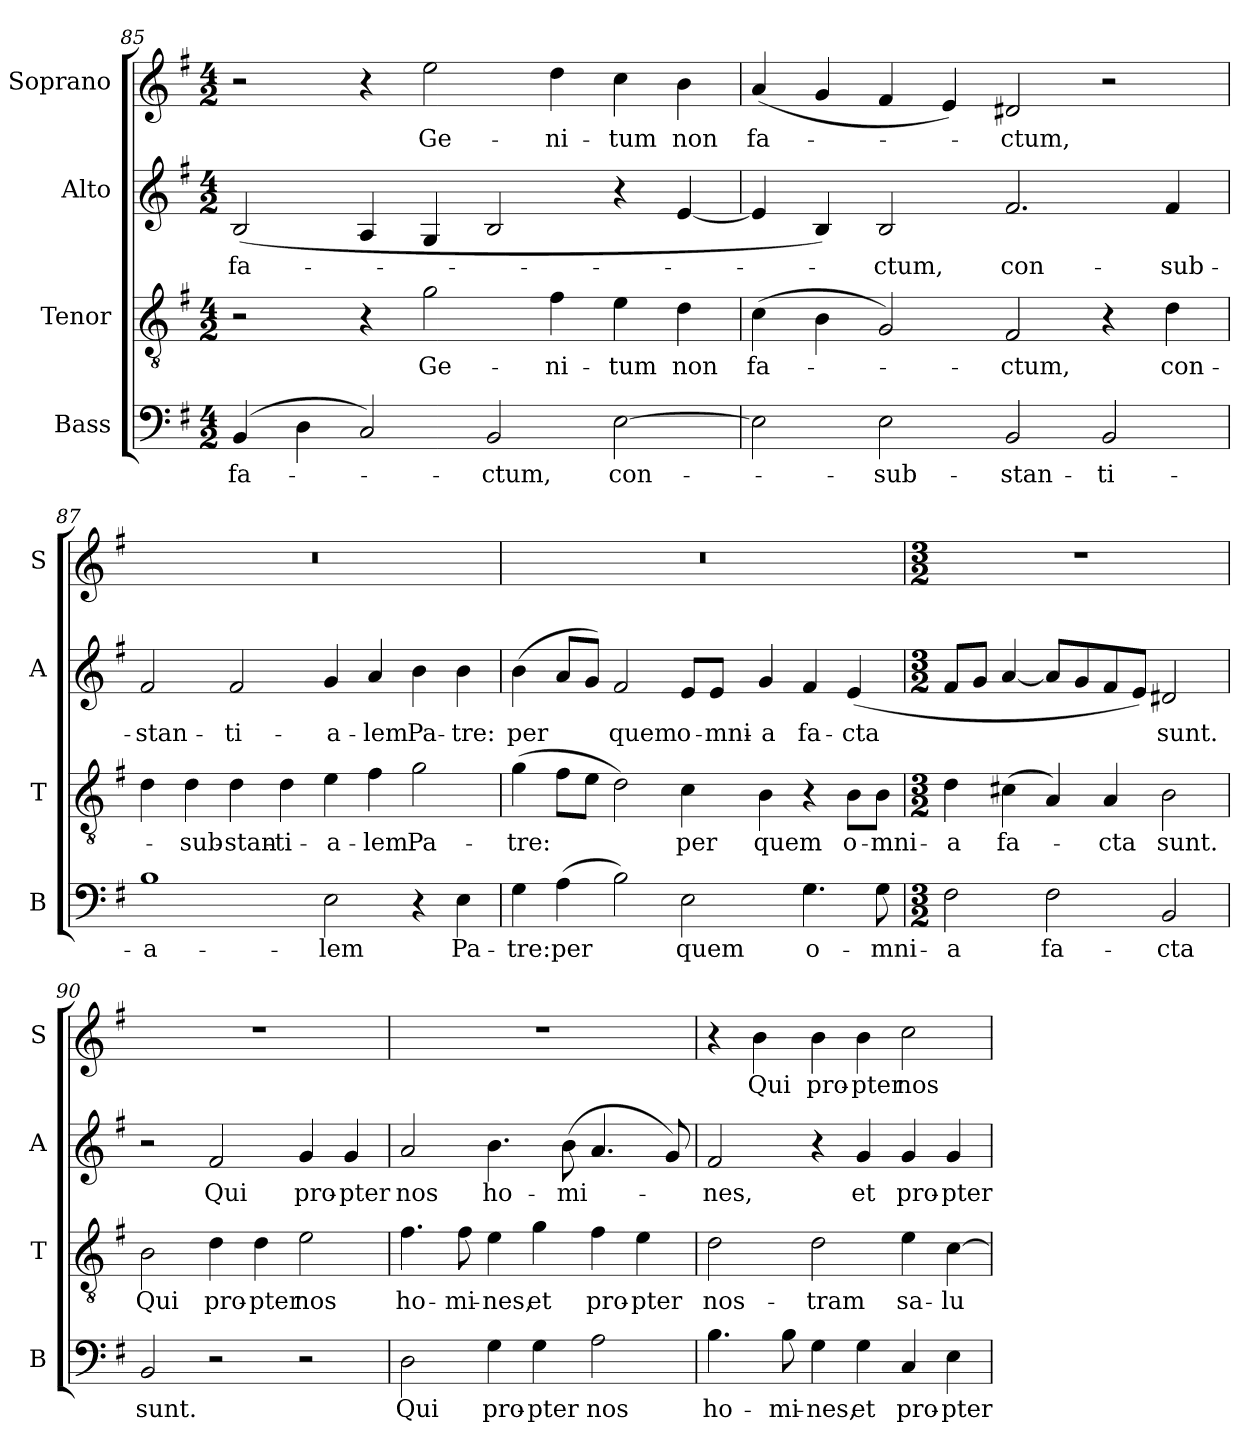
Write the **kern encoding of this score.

**kern	**text	**kern	**text	**kern	**text	**kern	**text
*part4	*part4	*part3	*part3	*part2	*part2	*part1	*part1
*staff4	*staff4	*staff3	*staff3	*staff2	*staff2	*staff1	*staff1
*I"Bass	*	*I"Tenor	*	*I"Alto	*	*I"Soprano	*
*I'B	*	*I'T	*	*I'A	*	*I'S	*
!!LO:PB:g=z
*clefF4	*	*clefGv2	*	*clefG2	*	*clefG2	*
*k[f#]	*	*k[f#]	*	*k[f#]	*	*k[f#]	*
*G:	*	*G:	*	*G:	*	*G:	*
*M4/2	*	*M4/2	*	*M4/2	*	*M4/2	*
=85	=85	=85	=85	=85	=85	=85	=85
(4BB/	fa-	2r	.	(2B/	fa-	2r	.
4D\	.	.	.	.	.	.	.
2C/)	.	4r	.	4A/	.	4r	.
.	.	2g\	Ge-	4G/	.	2ee\	Ge-
2BB/	-ctum,	.	.	2B/	.	.	.
.	.	4f#\	-ni-	.	.	4dd\	-ni-
[2E\	con-	4e\	-tum	4r	.	4cc\	-tum
.	.	4d\	non	[4e/	.	4b\	non
=86	=86	=86	=86	=86	=86	=86	=86
2E\]	.	(4c\	fa-	4e/]	.	(4a/	fa-
.	.	4B\	.	4B/)	.	4g/	.
2E\	-sub-	2G/)	.	2B/	-ctum,	4f#/	.
.	.	.	.	.	.	4e/)	.
2BB/	-stan-	2F#/	-ctum,	2.f#/	con-	2d#X/	-ctum,
2BB/	-ti-	4r	.	.	.	2r	.
.	.	4d\	con-	4f#/	-sub-	.	.
=87	=87	=87	=87	=87	=87	=87	=87
1B	-a-	4d\	.	2f#/	-stan-	0r	.
.	.	4d\	-sub-	.	.	.	.
.	.	4d\	-stan-	2f#/	-ti-	.	.
.	.	4d\	-ti-	.	.	.	.
2E\	-lem	4e\	-a-	4g/	-a-	.	.
.	.	4f#\	-lem	4a/	-lem	.	.
4r	.	2g\	Pa-	4b\	Pa-	.	.
4E\	Pa-	.	.	4b\	-tre:	.	.
!!LO:LB:g=z
=88	=88	=88	=88	=88	=88	=88	=88
4G\	-tre:	(4g\	-tre:	(4b\	per	0r	.
(4A\	per	8f#\L	.	8a/L	.	.	.
.	.	8e\J	.	8g/J)	.	.	.
2B\)	.	2d\)	.	2f#/	quem	.	.
2E\	quem	4c\	per	8e/L	o-	.	.
.	.	.	.	8e/J	-mni-	.	.
.	.	4B\	quem	4g/	-a	.	.
4.G\	o-	4r	.	4f#/	fa-	.	.
.	.	8B\L	o-	(4e/	-cta	.	.
8G\	-mni-	8B\J	-mni-	.	.	.	.
=89	=89	=89	=89	=89	=89	=89	=89
*M3/2	*	*M3/2	*	*M3/2	*	*M3/2	*
2F#\	-a	4d\	-a	8f#/L	.	1.r	.
.	.	.	.	8g/J	.	.	.
.	.	(4c#X\	fa-	[4a/	.	.	.
2F#\	fa-	4A/)	.	8a/L]	.	.	.
.	.	.	.	8g/	.	.	.
.	.	4A/	-cta	8f#/	.	.	.
.	.	.	.	8e/J)	.	.	.
2BB/	-cta	2B\	sunt.	2d#X/	sunt.	.	.
=90	=90	=90	=90	=90	=90	=90	=90
2BB/	sunt.	2B\	Qui	2r	.	1.r	.
2r	.	4d\	pro-	2f#/	Qui	.	.
.	.	4d\	-pter	.	.	.	.
2r	.	2e\	nos	4g/	pro-	.	.
.	.	.	.	4g/	-pter	.	.
!!LO:LB:g=z
=91	=91	=91	=91	=91	=91	=91	=91
2D\	Qui	4.f#\	ho-	2a/	nos	1.r	.
.	.	8f#\	-mi-	.	.	.	.
4G\	pro-	4e\	-nes,	4.b\	ho-	.	.
4G\	-pter	4g\	et	.	.	.	.
.	.	.	.	(8b\	-mi-	.	.
2A\	nos	4f#\	pro-	4.a/	.	.	.
.	.	4e\	-pter	.	.	.	.
.	.	.	.	8g/)	.	.	.
=92	=92	=92	=92	=92	=92	=92	=92
4.B\	ho-	2d\	nos-	2f#/	-nes,	4r	.
.	.	.	.	.	.	4b\	Qui
8B\	-mi-	.	.	.	.	.	.
4G\	-nes,	2d\	-tram	4r	.	4b\	pro-
4G\	et	.	.	4g/	et	4b\	-pter
4C/	pro-	4e\	sa-	4g/	pro-	2cc\	nos
4E\	-pter	[4c\	-lu-	4g/	-pter	.	.
=	=	=	=	=	=	=	=
*-	*-	*-	*-	*-	*-	*-	*-
